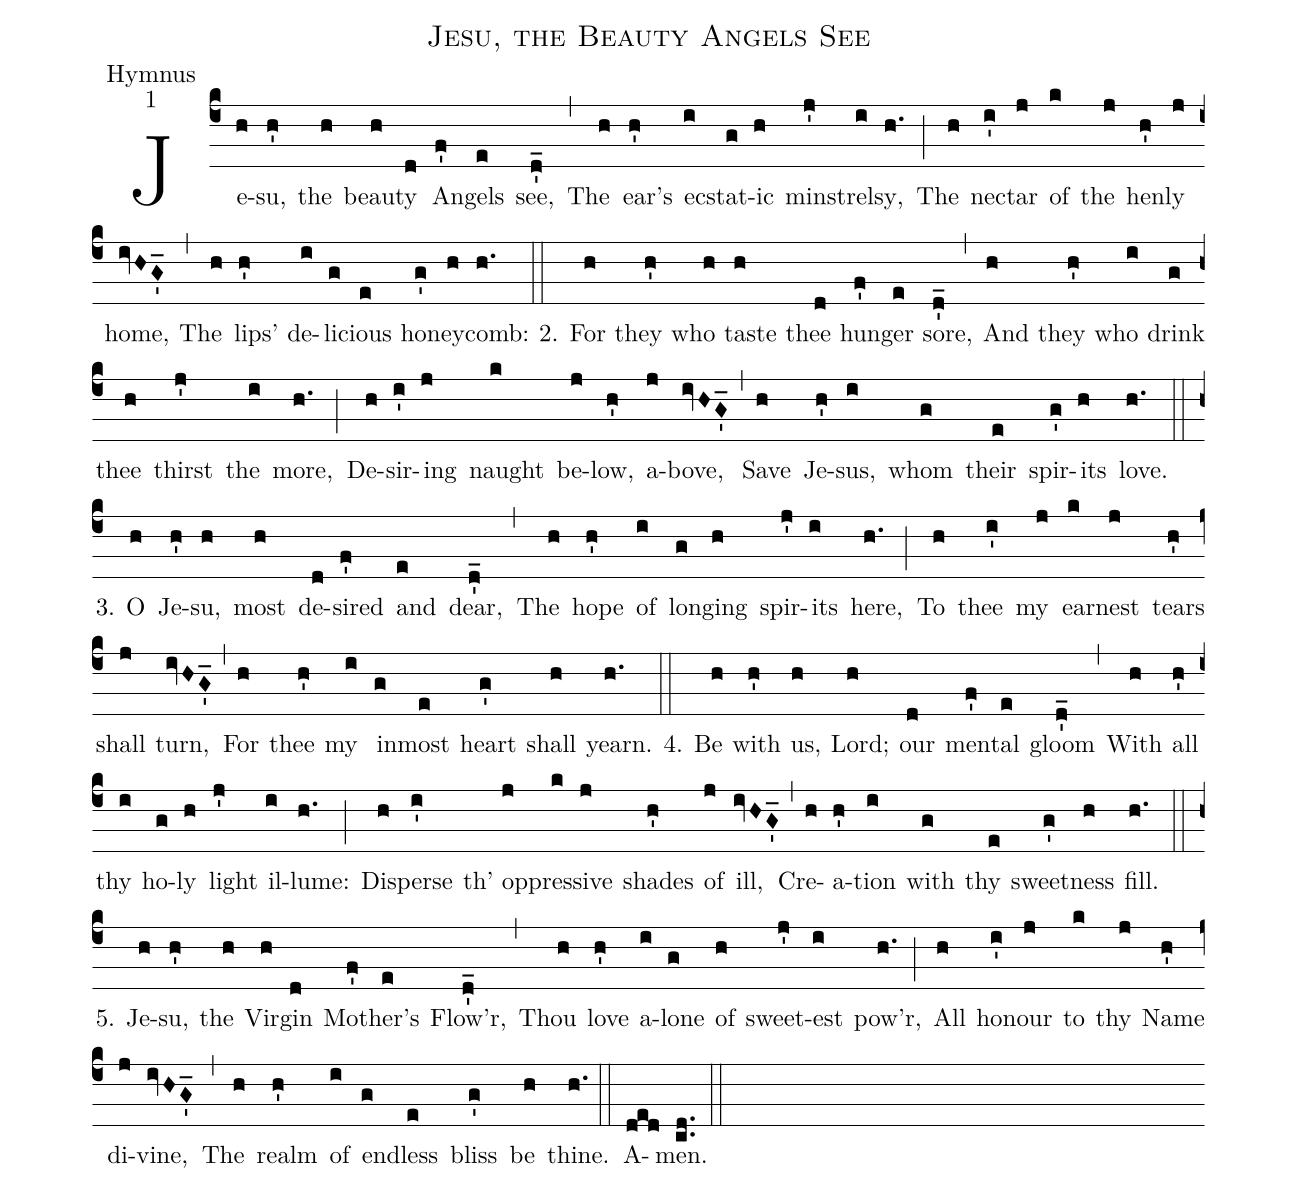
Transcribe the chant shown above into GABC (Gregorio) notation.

name: Jesu, the Beauty Angels See;
office-part: Hymnus;
mode: 1;
%%
(c4)Je(h)su,(h') the(h) beau(h)ty(d) An(f')gels(e) see,(d_') (,)
The(h) ear's(h') ec(i)stat(g)ic(h) min(j')strel(i)sy,(h.) (;)
The(h) nec(i')tar(j) of(k) the(j) hen(h')ly(j) home,(ivH/G_') (,)
The(h) lips'(h') de(i)li(g)cious(e) hon(g')ey(h)comb:(h.) (::)

2. For(h) they(h') who(h) taste(h) thee(d) hun(f')ger(e) sore,(d_') (,)
And(h) they(h') who(i) drink(g) thee(h) thirst(j') the(i) more,(h.) (;)
De(h)sir(i')ing(j) naught(k) be(j)low,(h') a(j)bove,(ivH/G_') (,)
Save(h) Je(h')sus,(i) whom(g) their(e) spir(g')its(h) love.(h.) (::)

3. O(h) Je(h')su,(h) most(h) de(d)sired(f') and(e) dear,(d_') (,)
The(h) hope(h') of(i) long(g)ing(h) spir(j')its(i) here,(h.) (;)
To(h) thee(i') my(j) ear(k)nest(j) tears(h') shall(j) turn,(ivH/G_') (,)
For(h) thee(h') my(i) in(g)most(e) heart(g') shall(h) yearn.(h.) (::)

4. Be(h) with(h') us,(h) Lord;(h) our(d) men(f')tal(e) gloom(d_') (,)
With(h) all(h') thy(i) ho(g)ly(h) light(j') il(i)lume:(h.) (;)
Dis(h)perse(i') th' o(j)ppress(k)ive(j) shades(h') of(j) ill,(ivH/G_') (,)
Cre(h)a(h')tion(i) with(g) thy(e) sweet(g')ness(h) fill.(h.) (::)

5. Je(h)su,(h') the(h) Vir(h)gin(d) Mo(f')ther's(e) Flow'r,(d_') (,)
Thou(h) love(h') a(i)lone(g) of(h) sweet(j')est(i) pow'r,(h.) (;)
All(h) hon(i')our(j) to(k) thy(j) Name(h') di(j)vine,(ivH/G_') (,)
The(h) realm(h') of(i) end(g)less(e) bliss(g') be(h) thine.(h.) (::)
A(ded)men.(cd..) (::)
